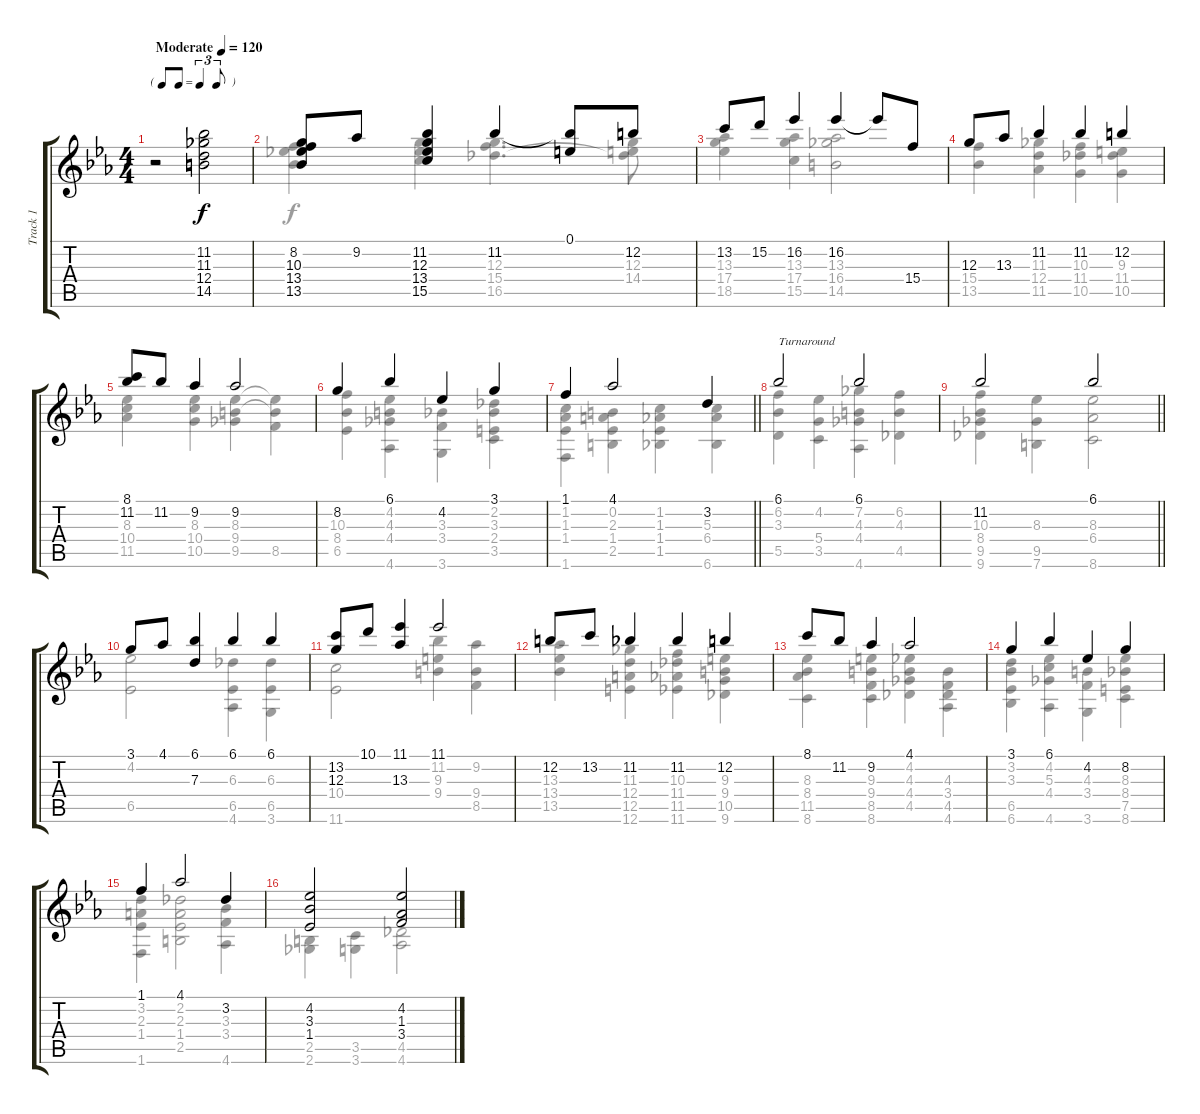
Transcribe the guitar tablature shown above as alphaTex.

\track ("Track 1" "Track 1") {instrument electricguitarjazz}
\staff {score tabs}
\tuning (E4 B3 G3 D3 A2 E2) {hide}
\voice
\ts (4 4)
\tf triplet8th
\tempo (120 "Moderate")
\clef g2
\ks eb
r.2{dy f instrument electricguitarjazz} (11.2 11.3 12.4 14.5).2 |
(8.2 10.3 13.4 13.5).8 9.2.8 (11.2 12.3 13.4 15.5).4 11.2.4 (0.1 11.2{t}).8 12.2.8 |
13.2.8 15.2.8 16.2.4 16.2.4 16.2{t}.8 15.4.8 |
12.3.8 13.3.8 11.2.4 11.2.4 12.2.4 |
(8.1 11.2).8 11.2.8 9.2.4 9.2.2 |
8.2.4 6.1.4 4.2.4 3.1.4 |
\barLineRight lightlight
1.1.4 4.1.2 3.2.4 |
6.1.2{txt "Turnaround"} 6.1.2 |
\barLineRight lightlight
11.2.2 6.1.2 |
3.1.8 4.1.8 (6.1 7.3).4 6.1.4 6.1.4 |
(13.2 12.3).8 10.1.8 (11.1 13.3).4 11.1.2 |
12.2.8 13.2.8 11.2.4 11.2.4 12.2.4 |
8.1.8 11.2.8 9.2.4 4.1.2 |
3.1.4 6.1.4 4.2.4 8.2.4 |
1.1.4 4.1.2 3.2.4 |
(4.2 3.3 1.4).2 (4.2 1.3 3.4).2
\voice
\clef g2
\ottava regular
\simile none
\ks eb
|
(10.3 13.4 13.5).4 (12.3 13.4 15.5).4 (12.3 15.4 16.5).4{d} (12.3 14.4 16.5{t}).8 |
(13.3 17.4 18.5).4 (13.3 17.4 15.5).4 (13.3 16.4 14.5).2 |
(15.4 13.5).4 (11.3 12.4 11.5).4 (10.3 11.4 10.5).4 (9.3 11.4 10.5).4 |
(8.3 10.4 11.5).4 (8.3 10.4 10.5).4 (8.3 9.4 9.5).4 (8.3{t} 9.4{t} 8.5).4 |
(10.3 8.4 6.5).4 (4.2 4.3 4.4 4.6).4 (3.3 3.4 3.6).4 (2.2 3.3 2.4 3.5).4 |
\barLineRight lightlight
(1.2 1.3 1.4 1.6).4 (0.2 2.3 1.4 2.5).4 (1.2 1.3 1.4 1.5).4 (5.3 6.4 6.6).4 |
(6.2 3.3 5.5).4 (4.2 5.4 3.5).4 (7.2 4.3 4.4 4.6).4 (6.2 4.3 4.5).4 |
\barLineRight lightlight
(10.3 8.4 9.5 9.6).4 (8.3 9.5 7.6).4 (8.3 6.4 8.6).2 |
(4.2 6.5).2 (6.3 6.5 4.6).4 (6.3 6.5 3.6).4 |
(10.4 11.6).2 (11.2 9.3 9.4).4 (9.2 9.4 8.5).4 |
(13.3 13.4 13.5).4 (11.3 12.4 12.5 12.6).4 (10.3 11.4 11.5 11.6).4 (9.3 9.4 10.5 9.6).4 |
(8.3 8.4 11.5 8.6).4 (9.3 9.4 8.5 8.6).4 (4.2 4.3 4.4 4.5).4 (4.3 3.4 4.5 4.6).4 |
(3.2 3.3 6.5 6.6).4 (4.2 5.3 4.4 4.6).4 (4.3 3.4 3.6).4 (8.3 8.4 7.5 8.6).4 |
(3.2 2.3 1.4 1.6).4 (2.2 2.3 1.4 2.5).2 (3.3 3.4 4.6).4 |
(2.5 2.6).4 (3.5 3.6).4 (4.5 4.6).2
